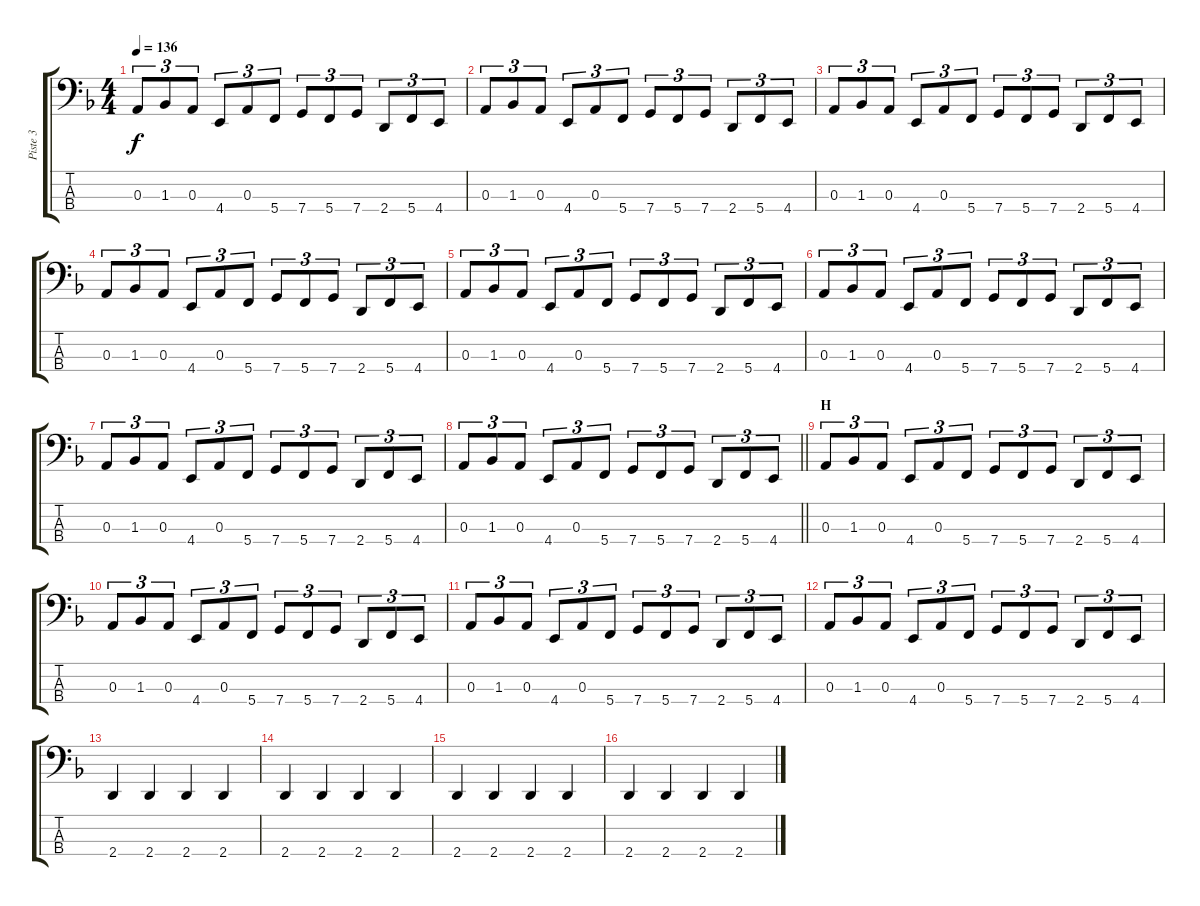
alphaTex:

\track ("Piste 3" "Piste 3") {instrument electricbassfinger}
\staff {score tabs}
\tuning (G2 D2 A1 C1) {hide}
\ts (4 4)
\tempo 136
\clef f4
\ks f
0.3.8{tu (3 2) dy f} 1.3.8{tu (3 2)} 0.3.8{tu (3 2)} 4.4.8{tu (3 2)} 0.3.8{tu (3 2)} 5.4.8{tu (3 2)} 7.4.8{tu (3 2)} 5.4.8{tu (3 2)} 7.4.8{tu (3 2)} 2.4.8{tu (3 2)} 5.4.8{tu (3 2)} 4.4.8{tu (3 2)} |
0.3.8{tu (3 2)} 1.3.8{tu (3 2)} 0.3.8{tu (3 2)} 4.4.8{tu (3 2)} 0.3.8{tu (3 2)} 5.4.8{tu (3 2)} 7.4.8{tu (3 2)} 5.4.8{tu (3 2)} 7.4.8{tu (3 2)} 2.4.8{tu (3 2)} 5.4.8{tu (3 2)} 4.4.8{tu (3 2)} |
0.3.8{tu (3 2)} 1.3.8{tu (3 2)} 0.3.8{tu (3 2)} 4.4.8{tu (3 2)} 0.3.8{tu (3 2)} 5.4.8{tu (3 2)} 7.4.8{tu (3 2)} 5.4.8{tu (3 2)} 7.4.8{tu (3 2)} 2.4.8{tu (3 2)} 5.4.8{tu (3 2)} 4.4.8{tu (3 2)} |
0.3.8{tu (3 2)} 1.3.8{tu (3 2)} 0.3.8{tu (3 2)} 4.4.8{tu (3 2)} 0.3.8{tu (3 2)} 5.4.8{tu (3 2)} 7.4.8{tu (3 2)} 5.4.8{tu (3 2)} 7.4.8{tu (3 2)} 2.4.8{tu (3 2)} 5.4.8{tu (3 2)} 4.4.8{tu (3 2)} |
0.3.8{tu (3 2)} 1.3.8{tu (3 2)} 0.3.8{tu (3 2)} 4.4.8{tu (3 2)} 0.3.8{tu (3 2)} 5.4.8{tu (3 2)} 7.4.8{tu (3 2)} 5.4.8{tu (3 2)} 7.4.8{tu (3 2)} 2.4.8{tu (3 2)} 5.4.8{tu (3 2)} 4.4.8{tu (3 2)} |
0.3.8{tu (3 2)} 1.3.8{tu (3 2)} 0.3.8{tu (3 2)} 4.4.8{tu (3 2)} 0.3.8{tu (3 2)} 5.4.8{tu (3 2)} 7.4.8{tu (3 2)} 5.4.8{tu (3 2)} 7.4.8{tu (3 2)} 2.4.8{tu (3 2)} 5.4.8{tu (3 2)} 4.4.8{tu (3 2)} |
0.3.8{tu (3 2)} 1.3.8{tu (3 2)} 0.3.8{tu (3 2)} 4.4.8{tu (3 2)} 0.3.8{tu (3 2)} 5.4.8{tu (3 2)} 7.4.8{tu (3 2)} 5.4.8{tu (3 2)} 7.4.8{tu (3 2)} 2.4.8{tu (3 2)} 5.4.8{tu (3 2)} 4.4.8{tu (3 2)} |
\barLineRight lightlight
0.3.8{tu (3 2)} 1.3.8{tu (3 2)} 0.3.8{tu (3 2)} 4.4.8{tu (3 2)} 0.3.8{tu (3 2)} 5.4.8{tu (3 2)} 7.4.8{tu (3 2)} 5.4.8{tu (3 2)} 7.4.8{tu (3 2)} 2.4.8{tu (3 2)} 5.4.8{tu (3 2)} 4.4.8{tu (3 2)} |
\section ("" "H")
0.3.8{tu (3 2)} 1.3.8{tu (3 2)} 0.3.8{tu (3 2)} 4.4.8{tu (3 2)} 0.3.8{tu (3 2)} 5.4.8{tu (3 2)} 7.4.8{tu (3 2)} 5.4.8{tu (3 2)} 7.4.8{tu (3 2)} 2.4.8{tu (3 2)} 5.4.8{tu (3 2)} 4.4.8{tu (3 2)} |
0.3.8{tu (3 2)} 1.3.8{tu (3 2)} 0.3.8{tu (3 2)} 4.4.8{tu (3 2)} 0.3.8{tu (3 2)} 5.4.8{tu (3 2)} 7.4.8{tu (3 2)} 5.4.8{tu (3 2)} 7.4.8{tu (3 2)} 2.4.8{tu (3 2)} 5.4.8{tu (3 2)} 4.4.8{tu (3 2)} |
0.3.8{tu (3 2)} 1.3.8{tu (3 2)} 0.3.8{tu (3 2)} 4.4.8{tu (3 2)} 0.3.8{tu (3 2)} 5.4.8{tu (3 2)} 7.4.8{tu (3 2)} 5.4.8{tu (3 2)} 7.4.8{tu (3 2)} 2.4.8{tu (3 2)} 5.4.8{tu (3 2)} 4.4.8{tu (3 2)} |
0.3.8{tu (3 2)} 1.3.8{tu (3 2)} 0.3.8{tu (3 2)} 4.4.8{tu (3 2)} 0.3.8{tu (3 2)} 5.4.8{tu (3 2)} 7.4.8{tu (3 2)} 5.4.8{tu (3 2)} 7.4.8{tu (3 2)} 2.4.8{tu (3 2)} 5.4.8{tu (3 2)} 4.4.8{tu (3 2)} |
2.4.4 2.4.4 2.4.4 2.4.4 |
2.4.4 2.4.4 2.4.4 2.4.4 |
2.4.4 2.4.4 2.4.4 2.4.4 |
2.4.4 2.4.4 2.4.4 2.4.4
